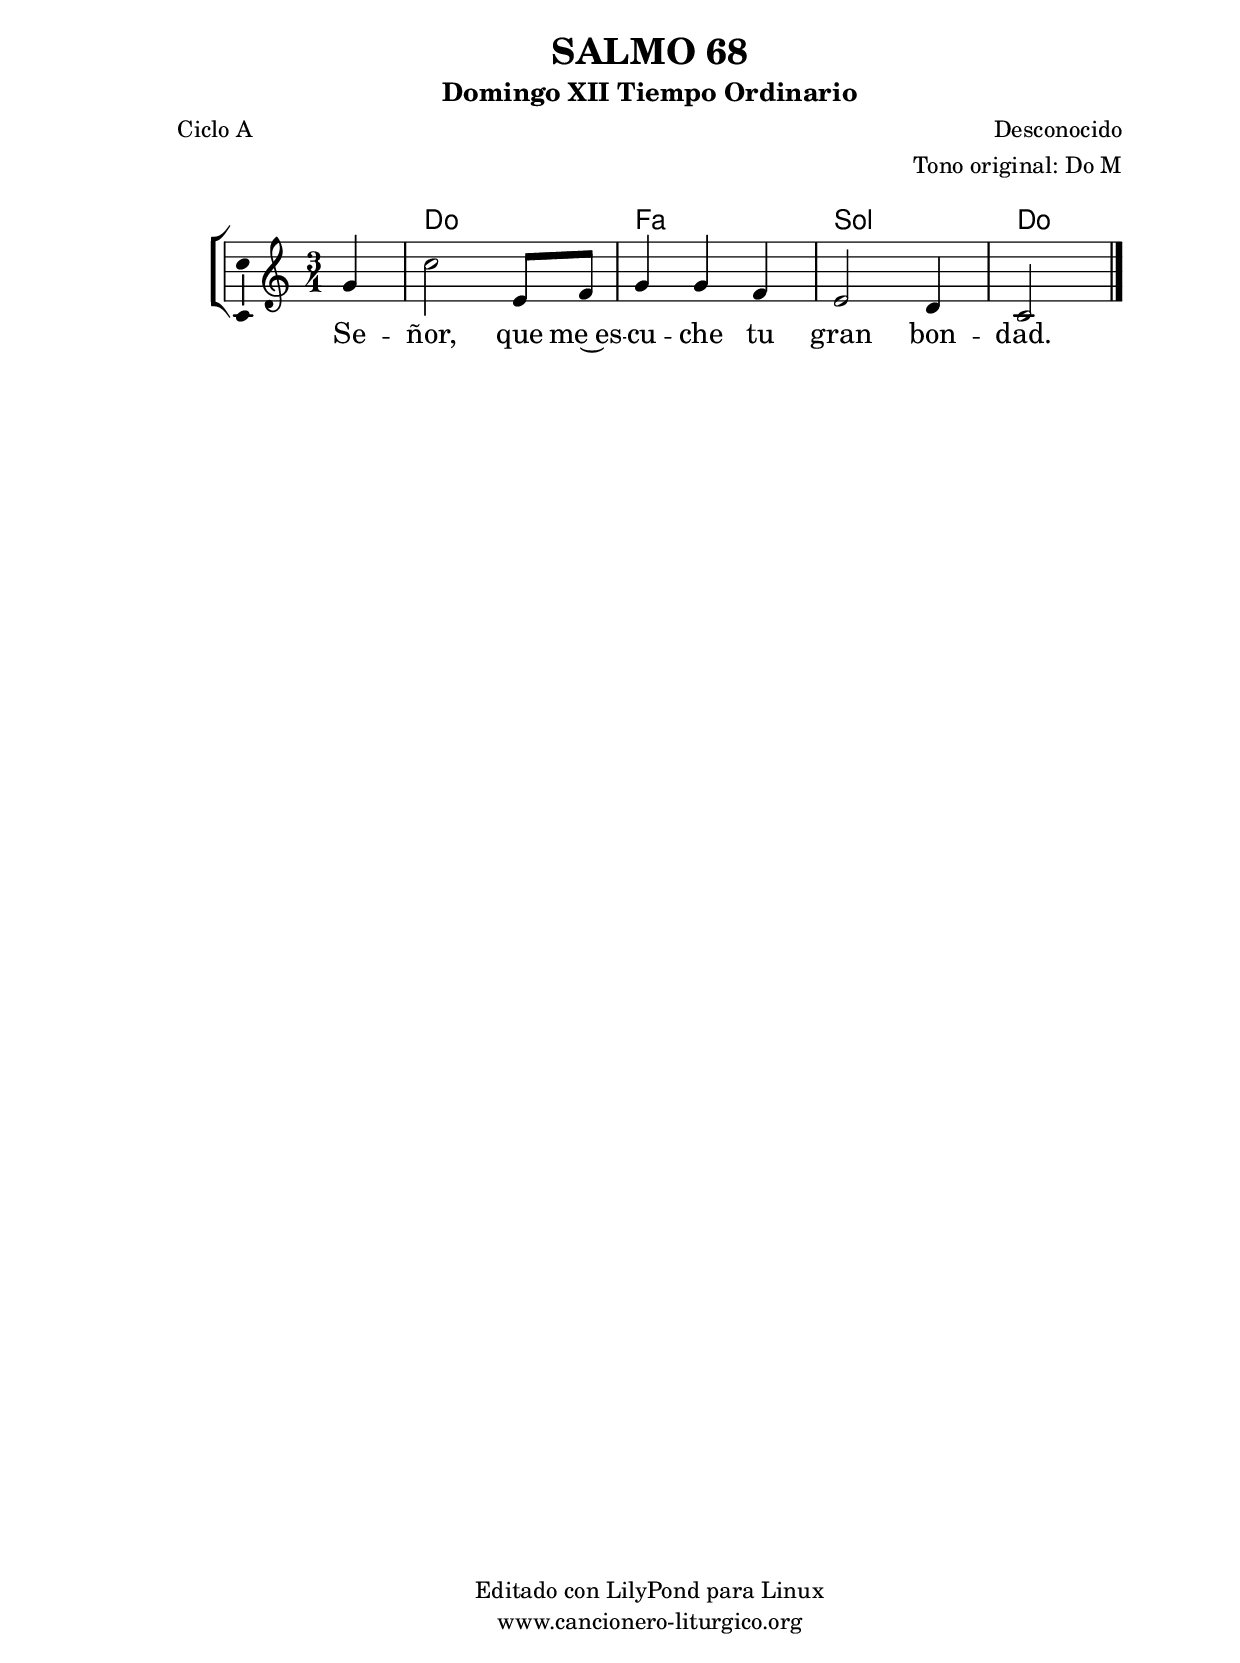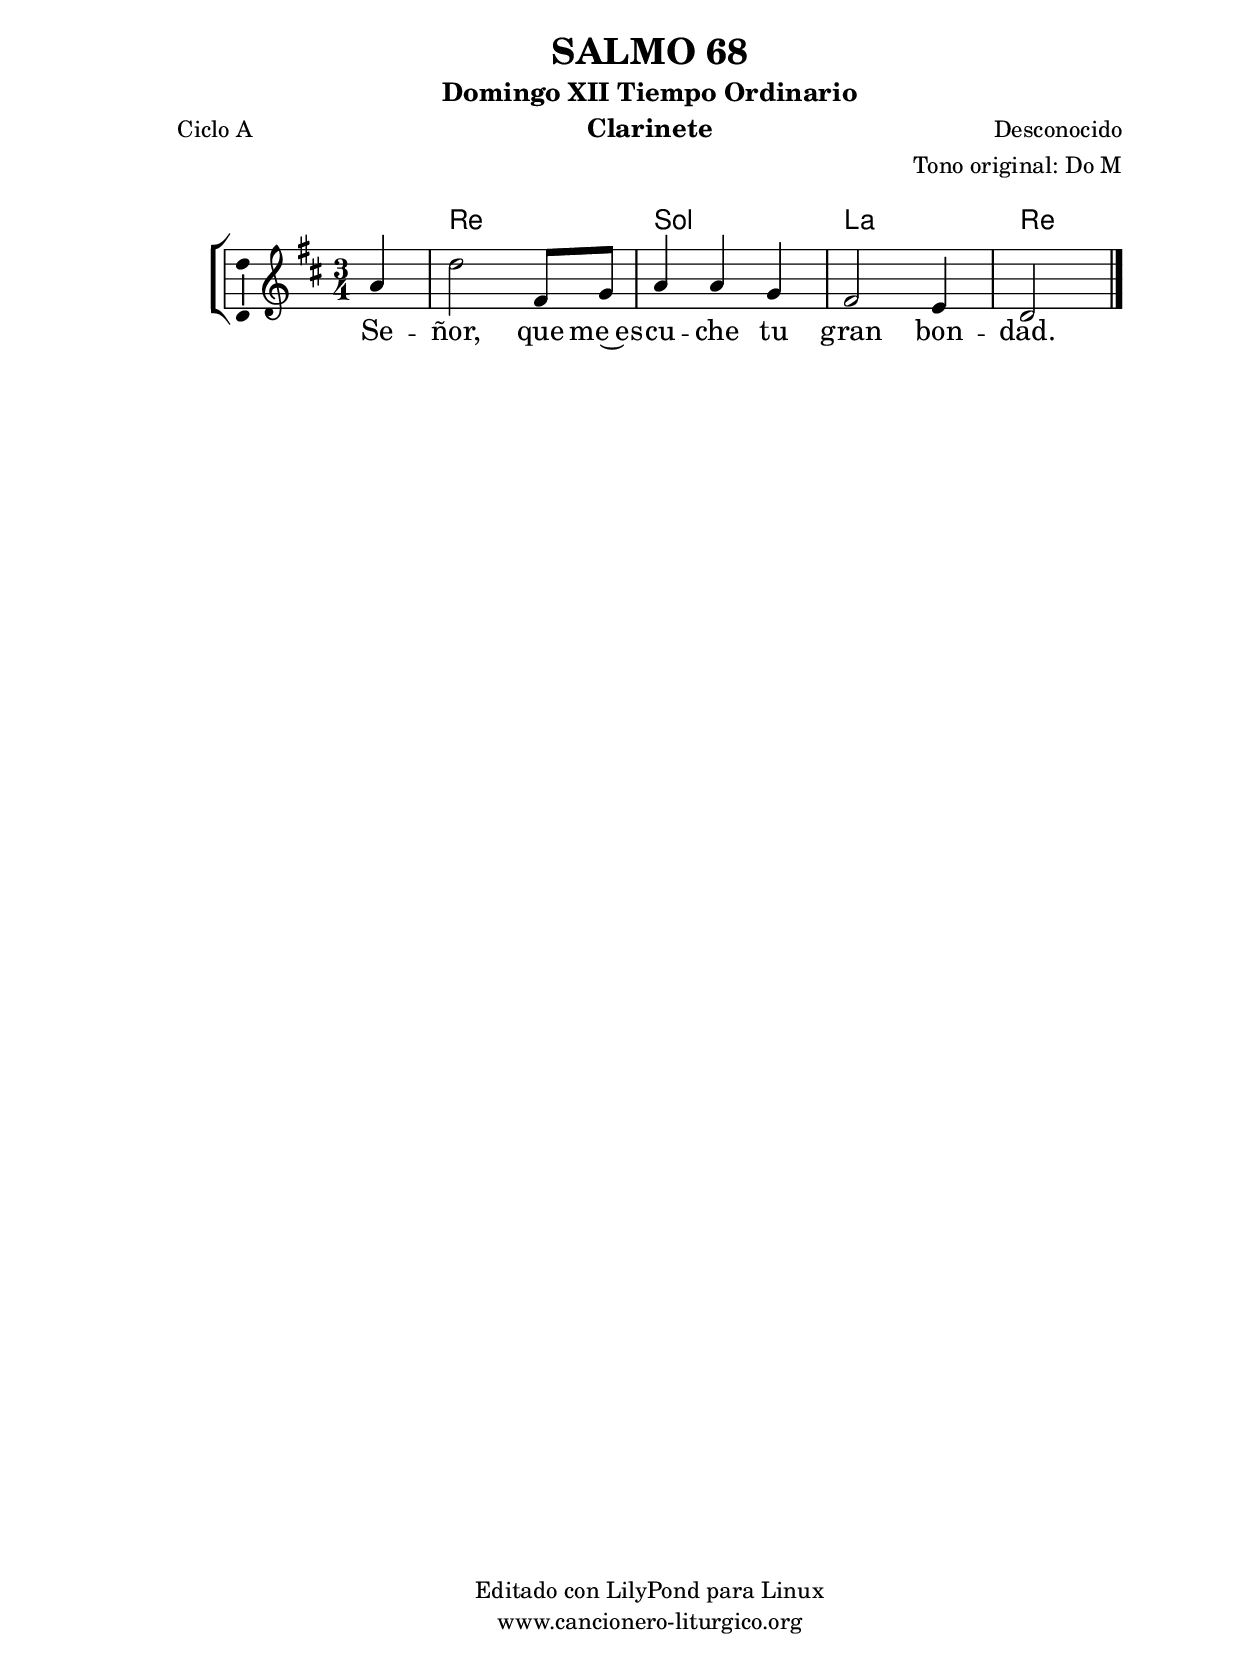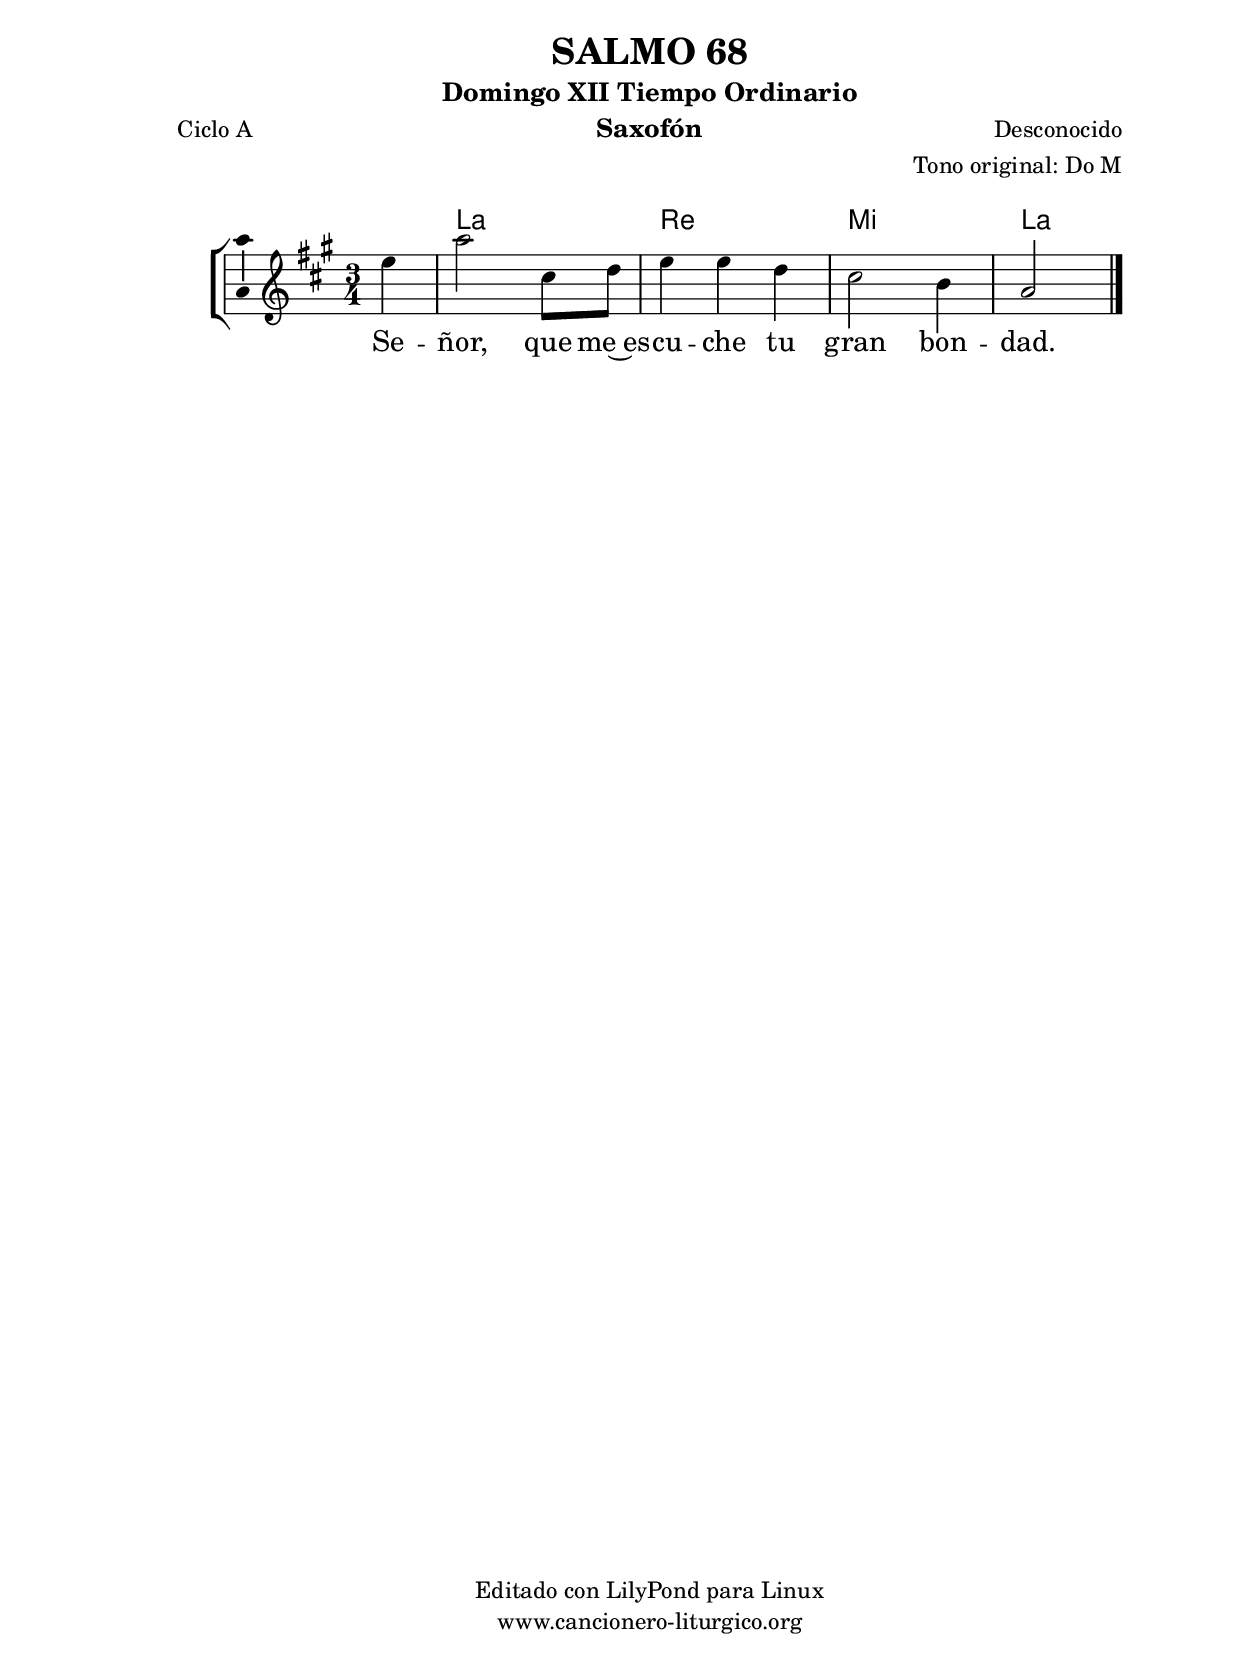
%
%para convertir .midi en .wav:
%timidity filename.midi -Ow -o finename.wav
%
%
%Para convertir de .wav a .mp3:
%lame -h -m j filename.wav
%
%
%para escuchar el midi:
%timidity nombrefichero.midi
%


%versión de lilypond para la que se ha escrito esta partitura:
\version "2.16.0"

	%Tamaño papel
	#(set-default-paper-size "a4")
	%Tamaño partitura
	#(set-global-staff-size 20)
	%No responde al pulsar sobre una nota
	#(ly:set-option 'point-and-click #f)

%parámetros del encabezamiento:
\header {
	title = "SALMO 68"
	subtitle = "Domingo XII Tiempo Ordinario"
	composer = "Desconocido"
	poet = "Ciclo A"
	meter = ""
	arranger = "Tono original: Do M"
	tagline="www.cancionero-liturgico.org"
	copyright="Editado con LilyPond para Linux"
	tiempo = "Ordinario"
	usos = "Salmo"
	letra = "Señor, que me escuche tu gran bondad."
	}

%parámetros asociados al papel:
\paper  {
	oddHeaderMarkup = \markup {\fill-line { \on-the-fly #not-first-page \fromproperty #'header:title \on-the-fly #not-first-page \fromproperty #'header:composer }}
	evenHeaderMarkup = \markup {\fill-line { \fromproperty #'header:composer \fromproperty #'header:title }}
	#(set-paper-size "a4")
	print-page-number = ##f
	first-page-number = 1
	print-first-page-number = ##f
%	head-separation = 3.0 \cm
	top-margin = 2.0 \cm
	bottom-margin = 0.5\cm
%%%	bottom-margin = -1.0\cm
	left-margin = 3.0 \cm
	line-width = 16.0 \cm 
	indent = 8\mm
	interscoreline = 2.\mm
	between-system-space = 15\mm
%	para que las partituras no llenen la hoja:
	ragged-bottom = ##t
%	idem para la última hoja:
	ragged-last-bottom = ##f
%	para que las partituras llenen el ancho del papel:
	ragged-last = ##f
	after-title-space = 2.5 \cm
%page-count=1
%system-count=1

	%Flexible Vertical Spacing
%	markup-markup-spacing =
%	#'((basic-distance . 15) (minimum-distance . 15) (padding . 3))
	markup-system-spacing =
	#'((basic-distance . 15) (minimum-distance . 15) (padding . 3))
	system-system-spacing =
	#'((basic-distance . 15) (minimum-distance . 15) (padding . 3))
	score-system-spacing =
	#'((basic-distance . 15) (minimum-distance . 15) (padding . 5))
%	top-system-spacing = % header
%	#'((basic-distance . 8) (minimum-distance . 0) (padding . 3))
%	top-markup-spacing =
%	#'((basic-distance . 20) (minimum-distance . 20) (padding . 3))
	last-bottom-spacing = % footer
	#'((basic-distance . 5) (minimum-distance . 5) (padding . 3))
%	score-markup-spacing =
%	#'((basic-distance . 16) (minimum-distance . 13) (padding . 3))

	}


%parámetros que afectan a toda la partitura:
global =  {
	%clave de sol (G):
	\clef G
	%armadura:
%	\transpose a bes
	\key c \major
	\tempo 4=120
	\set Score.tempoHideNote = ##t
	}


acordes = {
	\italianChords
	\chordmode {
%	\transpose a bes
{
s4
c2. f g c2 %s4

	}
	}
}


melodia = 
{
%	\transpose a bes
	\relative c''{
	\time 3/4

\partial4
g4
c2 e,8 f
g4 g f
e2 d4
c2 %s4

	\bar "|."
	}
	}


texto = \lyricmode {
Se -- ñor, que me~es -- cu -- che tu gran bon -- dad.
	}


acordesStaff = \context ChordNames = acordesStaff <<
	\set chordChanges = ##t
	\acordes
	>>


vozStaff = \context Voice = vozStaff
\with {\consists "Ambitus_engraver"}
<<
%	\set Staff.instrumentName = ""
%	\set Staff.shortInstrumentName = ""
%	\set Staff.midiInstrument = #"clarinet"
%	\set Staff.midiInstrument = #"cello"
%	\set Staff.midiInstrument = #"flute"
	\set Staff.midiInstrument = #"electric guitar (jazz)"
%	\set Staff.midiInstrument = #"english horn"
%	\set Staff.midiInstrument = #"violin"
%	\set Staff.midiInstrument = #"glockenspiel"
	\set Staff.midiMinimumVolume = #0.7
	\set Staff.midiMaximumVolume = #0.9
	\global
	\melodia
	>>


textoStaff = \context Lyrics = textoStaff <<
	\lyricsto vozStaff \texto
	>>

\book {
	\score {
		\context ChoirStaff {
			\override StaffGroup.SystemStartBracket #'collapse-height = #1
			\override Score.SystemStartBar #'collapse-height = #1
			<<
			\acordesStaff
			\vozStaff
			\textoStaff
			>>
			}
		\layout {
	    		\context {
				\Lyrics
				\override LyricText #'font-size = #2
				}
	   		 \context {
				\Score
				%fontSize = #3
				\override StaffSymbol #'staff-space = #(magstep +3)
				%\override Beam #'thickness = #0.55
				%\override SpacingSpanner #'spacing-increment = #1.0
				%\override Slur #'height-limit = #1.5
				}
			}
		}
	\score {
		\unfoldRepeats
		\context ChoirStaff {
			<<
			\acordesStaff
			\vozStaff
			>>
			}
		\midi {
	  		\context {
	  			\Score
				tempoWholesPerMinute = #(ly:make-moment 70 4)
				}
			}
		}
	}

%Partitura para clarinete
#(define output-suffix "C")
\book {
	\header{
		instrument = "Clarinete"
		}
	\score {
		\context ChoirStaff {
			\override StaffGroup.SystemStartBracket #'collapse-height = #1
			\override Score.SystemStartBar #'collapse-height = #1
\transpose c d
			<<
			\acordesStaff
			\vozStaff
			\textoStaff
			>>
			}
		\layout {
	    		\context {
				\Lyrics
				\override LyricText #'font-size = #2
				}
	   		 \context {
				\Score
				\override StaffSymbol #'staff-space = #(magstep +3)
				}
			}
		}
	}

%Partitura para saxofón
#(define output-suffix "S")
\book {
	\header{
		instrument = "Saxofón"
		}
	\score {
		\context ChoirStaff {
			\override StaffGroup.SystemStartBracket #'collapse-height = #1
			\override Score.SystemStartBar #'collapse-height = #1
\transpose c a
			<<
			\acordesStaff
			\vozStaff
			\textoStaff
			>>
			}
		\layout {
	    		\context {
				\Lyrics
				\override LyricText #'font-size = #2
				}
	   		 \context {
				\Score
				\override StaffSymbol #'staff-space = #(magstep +3)
				}
			}
		}
	}

